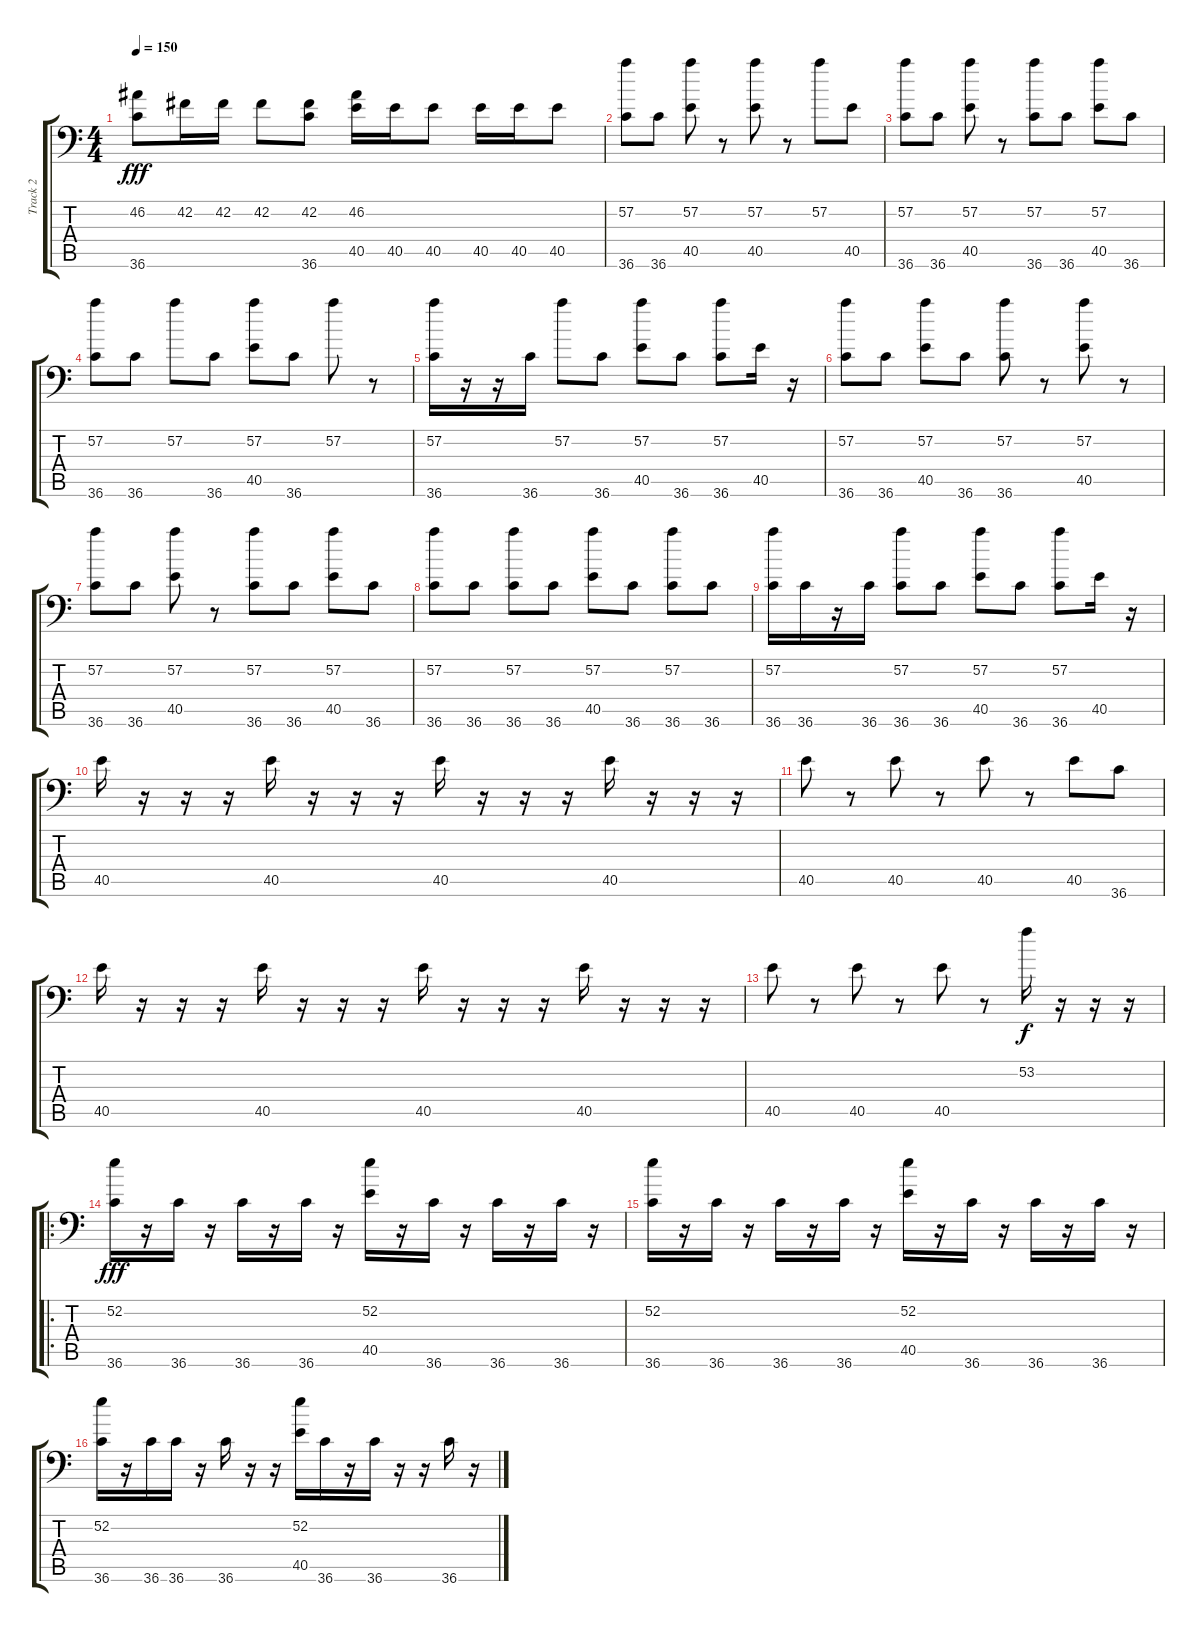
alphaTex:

\track ("Track 2" "Track 2") {instrument acousticgrandpiano}
\staff {score tabs}
\tuning (C-1 C-1 C-1 C-1 C-1 C-1) {hide}
\ts (4 4)
\tempo 150
\clef f4
\ks c
(46.2 36.6).8{dy fff} 42.2.16 42.2.16 42.2.8 (42.2 36.6).8 (46.2 40.5).16 40.5.16 40.5.8 40.5.16 40.5.16 40.5.8 |
(57.2 36.6).8 36.6.8 (57.2 40.5).8 r.8 (57.2 40.5).8 r.8 57.2.8 40.5.8 |
(57.2 36.6).8 36.6.8 (57.2 40.5).8 r.8 (57.2 36.6).8 36.6.8 (57.2 40.5).8 36.6.8 |
(57.2 36.6).8 36.6.8 57.2.8 36.6.8 (57.2 40.5).8 36.6.8 57.2.8 r.8 |
(57.2 36.6).16 r.16 r.16 36.6.16 57.2.8 36.6.8 (57.2 40.5).8 36.6.8 (57.2 36.6).8 40.5.16 r.16 |
(57.2 36.6).8 36.6.8 (57.2 40.5).8 36.6.8 (57.2 36.6).8 r.8 (57.2 40.5).8 r.8 |
(57.2 36.6).8 36.6.8 (57.2 40.5).8 r.8 (57.2 36.6).8 36.6.8 (57.2 40.5).8 36.6.8 |
(57.2 36.6).8 36.6.8 (57.2 36.6).8 36.6.8 (57.2 40.5).8 36.6.8 (57.2 36.6).8 36.6.8 |
(57.2 36.6).16 36.6.16 r.16 36.6.16 (57.2 36.6).8 36.6.8 (57.2 40.5).8 36.6.8 (57.2 36.6).8 40.5.16 r.16 |
40.5.16 r.16 r.16 r.16 40.5.16 r.16 r.16 r.16 40.5.16 r.16 r.16 r.16 40.5.16 r.16 r.16 r.16 |
40.5.8 r.8 40.5.8 r.8 40.5.8 r.8 40.5.8 36.6.8 |
40.5.16 r.16 r.16 r.16 40.5.16 r.16 r.16 r.16 40.5.16 r.16 r.16 r.16 40.5.16 r.16 r.16 r.16 |
40.5.8 r.8 40.5.8 r.8 40.5.8 r.8 53.2.16{dy f} r.16 r.16 r.16 |
\ro
(52.2 36.6).16{dy fff} r.16 36.6.16 r.16 36.6.16 r.16 36.6.16 r.16 (52.2 40.5).16 r.16 36.6.16 r.16 36.6.16 r.16 36.6.16 r.16 |
(52.2 36.6).16 r.16 36.6.16 r.16 36.6.16 r.16 36.6.16 r.16 (52.2 40.5).16 r.16 36.6.16 r.16 36.6.16 r.16 36.6.16 r.16 |
(52.2 36.6).16 r.16 36.6.16 36.6.16 r.16 36.6.16 r.16 r.16 (52.2 40.5).16 36.6.16 r.16 36.6.16 r.16 r.16 36.6.16 r.16
